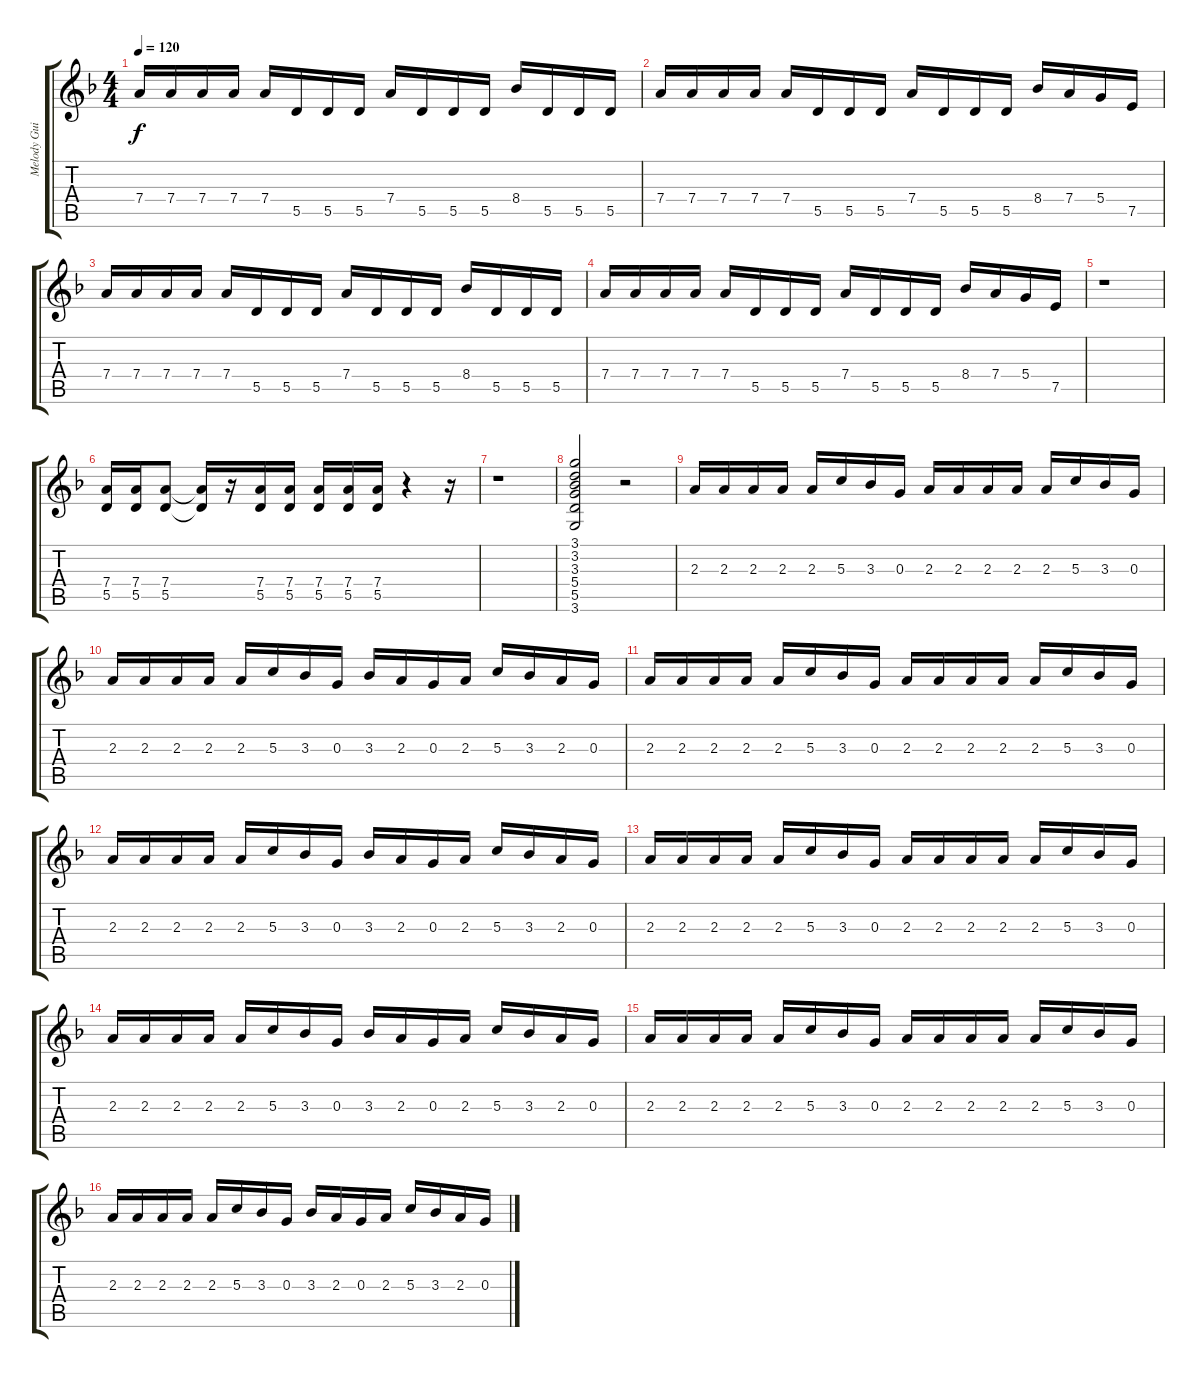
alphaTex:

\track ("Melody Guitar" "Melody Gui") {instrument distortionguitar}
\staff {score tabs}
\tuning (E4 B3 G3 D3 A2 E2) {hide}
\ts (4 4)
\tempo 120
\clef g2
\ks dminor
7.4.16{dy f} 7.4.16 7.4.16 7.4.16 7.4.16 5.5.16 5.5.16 5.5.16 7.4.16 5.5.16 5.5.16 5.5.16 8.4.16 5.5.16 5.5.16 5.5.16 |
7.4.16 7.4.16 7.4.16 7.4.16 7.4.16 5.5.16 5.5.16 5.5.16 7.4.16 5.5.16 5.5.16 5.5.16 8.4.16 7.4.16 5.4.16 7.5.16 |
7.4.16 7.4.16 7.4.16 7.4.16 7.4.16 5.5.16 5.5.16 5.5.16 7.4.16 5.5.16 5.5.16 5.5.16 8.4.16 5.5.16 5.5.16 5.5.16 |
7.4.16 7.4.16 7.4.16 7.4.16 7.4.16 5.5.16 5.5.16 5.5.16 7.4.16 5.5.16 5.5.16 5.5.16 8.4.16 7.4.16 5.4.16 7.5.16 |
r.1 |
(7.4 5.5).16 (7.4 5.5).16 (7.4 5.5).8 (7.4{t} 5.5{t}).16 r.16 (7.4 5.5).16 (7.4 5.5).16 (7.4 5.5).16 (7.4 5.5).16 (7.4 5.5).16 r.4 r.16 |
r.1 |
(3.1 3.2 3.3 5.4 5.5 3.6).2 r.2 |
2.3.16 2.3.16 2.3.16 2.3.16 2.3.16 5.3.16 3.3.16 0.3.16 2.3.16 2.3.16 2.3.16 2.3.16 2.3.16 5.3.16 3.3.16 0.3.16 |
2.3.16 2.3.16 2.3.16 2.3.16 2.3.16 5.3.16 3.3.16 0.3.16 3.3.16 2.3.16 0.3.16 2.3.16 5.3.16 3.3.16 2.3.16 0.3.16 |
2.3.16 2.3.16 2.3.16 2.3.16 2.3.16 5.3.16 3.3.16 0.3.16 2.3.16 2.3.16 2.3.16 2.3.16 2.3.16 5.3.16 3.3.16 0.3.16 |
2.3.16 2.3.16 2.3.16 2.3.16 2.3.16 5.3.16 3.3.16 0.3.16 3.3.16 2.3.16 0.3.16 2.3.16 5.3.16 3.3.16 2.3.16 0.3.16 |
2.3.16 2.3.16 2.3.16 2.3.16 2.3.16 5.3.16 3.3.16 0.3.16 2.3.16 2.3.16 2.3.16 2.3.16 2.3.16 5.3.16 3.3.16 0.3.16 |
2.3.16 2.3.16 2.3.16 2.3.16 2.3.16 5.3.16 3.3.16 0.3.16 3.3.16 2.3.16 0.3.16 2.3.16 5.3.16 3.3.16 2.3.16 0.3.16 |
2.3.16 2.3.16 2.3.16 2.3.16 2.3.16 5.3.16 3.3.16 0.3.16 2.3.16 2.3.16 2.3.16 2.3.16 2.3.16 5.3.16 3.3.16 0.3.16 |
2.3.16 2.3.16 2.3.16 2.3.16 2.3.16 5.3.16 3.3.16 0.3.16 3.3.16 2.3.16 0.3.16 2.3.16 5.3.16 3.3.16 2.3.16 0.3.16
